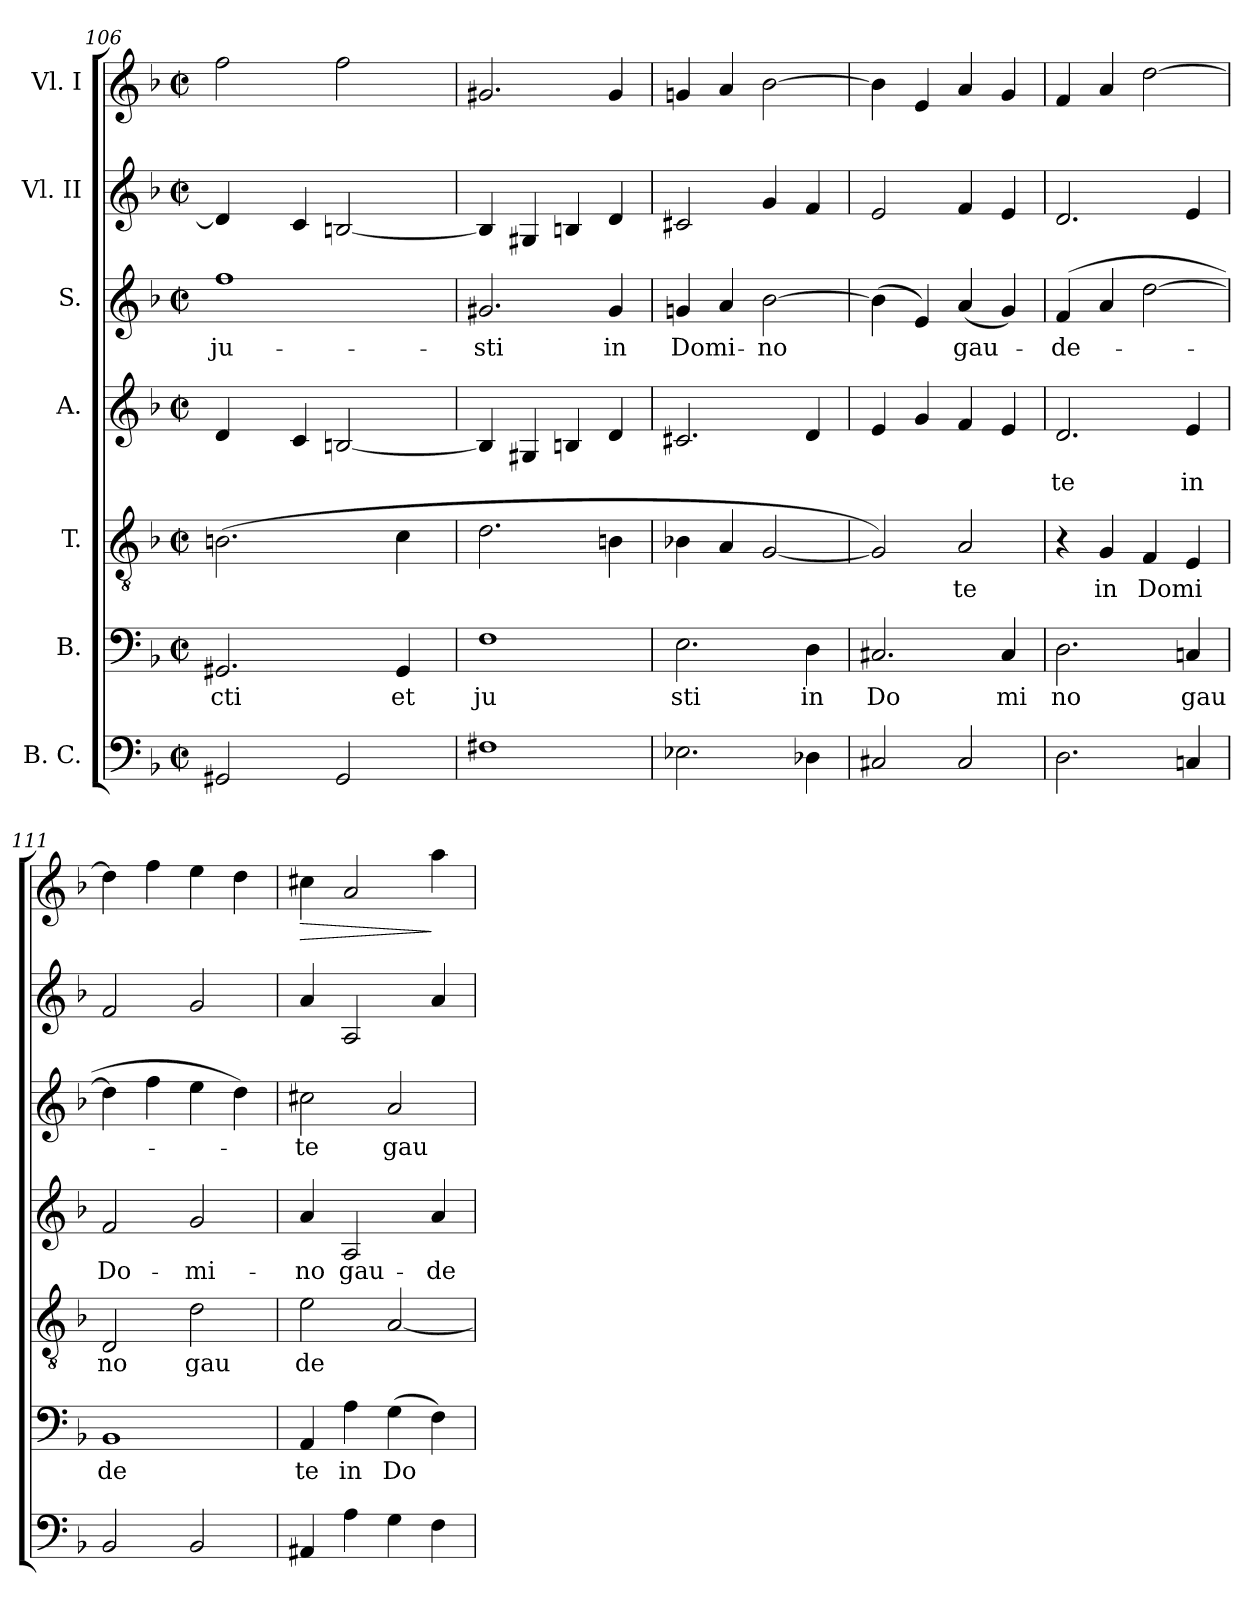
**kern	**kern	**text	**kern	**text	**kern	**text	**kern	**text	**kern	**kern	**dynam
*part7	*part6	*part6	*part5	*part5	*part4	*part4	*part3	*part3	*part2	*part1	*part1
*staff7	*staff6	*staff6	*staff5	*staff5	*staff4	*staff4	*staff3	*staff3	*staff2	*staff1	*staff1
*I"B. C.	*I"B.	*	*I"T.	*	*I"A.	*	*I"S.	*	*I"Vl. II	*I"Vl. I	*
!!LO:LB:g=z
*clefF4	*clefF4	*	*clefGv2	*	*clefG2	*	*clefG2	*	*clefG2	*clefG2	*
*k[b-]	*k[b-]	*	*k[b-]	*	*k[b-]	*	*k[b-]	*	*k[b-]	*k[b-]	*
*F:	*F:	*	*F:	*	*F:	*	*F:	*	*F:	*F:	*
*M2/2	*M2/2	*	*M2/2	*	*M2/2	*	*M2/2	*	*M2/2	*M2/2	*
*met(c|)	*met(c|)	*	*met(c|)	*	*met(c|)	*	*met(c|)	*	*met(c|)	*met(c|)	*
=106	=106	=106	=106	=106	=106	=106	=106	=106	=106	=106	=106
!	!	!LO:LY:b:cj	!	!	!	!	!	!LO:LY:b:cj	!	!	!
*	*	*	*^	*	*	*	*	*	*	*	*
*	*	*	*	*^	*	*	*	*	*	*	*	*
2GG#</	2.GG#X/	cti	(>2.Bn\	64ryy	8ryy	.	4d/	.	1ff	ju-	4d/]	2ff\	.
.	.	.	.	2ryy	.	.	.	.	.	.	.	.	.
.	.	.	.	.	16ryy	.	.	.	.	.	.	.	.
.	.	.	.	.	64ryy	.	.	.	.	.	.	.	.
.	.	.	.	.	2ryy	.	.	.	.	.	.	.	.
.	.	.	.	.	.	.	4c/	.	.	.	4c/	.	.
2GG#/	.	.	.	.	.	.	[<2Bn/	.	.	.	[<2Bn/	2ff\	.
.	.	.	.	4ryy	.	.	.	.	.	.	.	.	.
.	.	.	.	.	4ryy	.	.	.	.	.	.	.	.
!	!	!LO:LY:b:cj	!	!	!	!	!	!	!	!	!	!	!
.	4GG#/	et	4c\	.	.	.	.	.	.	.	.	.	.
.	.	.	.	8...ryy	.	.	.	.	.	.	.	.	.
.	.	.	.	.	32.ryy	.	.	.	.	.	.	.	.
=107	=107	=107	=107	=107	=107	=107	=107	=107	=107	=107	=107	=107	=107
!	!	!LO:LY:b:cj	!	!	!	!	!	!	!	!LO:LY:b:cj	!	!	!
*	*	*	*v	*v	*v	*	*	*	*	*	*	*	*
1F#<	1F	ju	2.d\	.	4B/]	.	2.g#X/	-sti	4B/]	2.g#X/	.
.	.	.	.	.	4G#X/	.	.	.	4G#X/	.	.
.	.	.	.	.	4Bn/	.	.	.	4Bn/	.	.
!	!	!	!	!	!	!	!	!LO:LY:b:cj	!	!	!
.	.	.	4Bn\	.	4d/	.	4g#/	in	4d/	4g#/	.
=108	=108	=108	=108	=108	=108	=108	=108	=108	=108	=108	=108
!	!	!LO:LY:b:cj	!	!	!	!	!	!LO:LY:b:cj	!	!	!
2.E-<\	2.E\	sti	4B-X\	.	2.c#X/	.	4gn/	Domi-	2c#X/	4gn/	.
.	.	.	4A/	.	.	.	4a/	.	.	4a/	.
!	!	!	!	!	!	!	!	!LO:LY:b:cj	!	!	!
.	.	.	[<2G/	.	.	.	[>2b-\	-no	4g/	[>2b-\	.
!	!	!LO:LY:b:cj	!	!	!	!	!	!	!	!	!
4D-<\	4D\	in	.	.	4d/	.	.	.	4f/	.	.
=109	=109	=109	=109	=109	=109	=109	=109	=109	=109	=109	=109
!	!	!LO:LY:b:cj	!	!	!	!	!	!	!	!	!
2C#X/	2.C#X/	Do	2G/])	.	4e/	.	(>4b-\]	.	2e/	4b-\]	.
.	.	.	.	.	4g/	.	4e/)	.	.	4e/	.
!	!	!	!	!LO:LY:b:cj	!	!	!	!LO:LY:b	!	!	!
2C#</	.	.	2A/	-te	4f/	.	(<4a/	gau-	4f/	4a/	.
!	!	!LO:LY:b:cj	!	!	!	!	!	!	!	!	!
.	4C#/	mi	.	.	4e/	.	4g/)	.	4e/	4g/	.
=110	=110	=110	=110	=110	=110	=110	=110	=110	=110	=110	=110
!	!	!LO:LY:b:cj	!	!	!	!LO:LY:b:cj	!	!LO:LY:b:cj	!	!	!
2.D\	2.D\	no	4r	.	2.d/	te	(>4f/	-de-	2.d/	4f/	.
!	!	!	!	!LO:LY:b:cj	!	!	!	!	!	!	!
.	.	.	4G/	in	.	.	4a/	.	.	4a/	.
!	!	!	!	!LO:LY:b:cj	!	!	!	!	!	!	!
.	.	.	4F/	Domi	.	.	[>2dd\	.	.	[>2dd\	.
!	!	!LO:LY:b:cj	!	!	!	!LO:LY:b:cj	!	!	!	!	!
4Cn/	4Cn/	gau	4E/	.	4e/	in	.	.	4e/	.	.
=111	=111	=111	=111	=111	=111	=111	=111	=111	=111	=111	=111
!	!	!LO:LY:b:cj	!	!LO:LY:b:cj	!	!LO:LY:b:cj	!	!	!	!	!
2BB-/	1BB-	de	2D/	no	2f/	Do-	4dd\]	.	2f/	4dd\]	.
.	.	.	.	.	.	.	4ff\	.	.	4ff\	.
!	!	!	!	!LO:LY:b:cj	!	!LO:LY:b:cj	!	!	!	!	!
2BB-</	.	.	2d\	gau	2g/	-mi-	4ee\	.	2g/	4ee\	.
.	.	.	.	.	.	.	4dd\)	.	.	4dd\	.
=112	=112	=112	=112	=112	=112	=112	=112	=112	=112	=112	=112
!	!	!LO:LY:b:cj	!	!LO:LY:b:cj	!	!LO:LY:b:cj	!	!LO:LY:b:cj	!	!	!LO:HP:b
4AA#/	4AA/	te	2e\	de	4a/	-no	2cc#X\	-te	4a/	4cc#X\	>
!	!	!LO:LY:b:cj	!	!	!	!LO:LY:b:cj	!	!	!	!	!
4A\	4A\	in	.	.	2A/	gau-	.	.	2A/	2a/	.
!	!	!LO:LY:b	!	!	!	!	!	!LO:LY:b:cj	!	!	!
4G\	(>4G\	Do	[<2A/	.	.	.	2a/	gau-	.	.	.
!	!	!	!	!	!	!LO:LY:b:cj	!	!	!	!	!
4F<\	4F\)	.	.	.	4a/	-de-	.	.	4a/	4aa\	]
=	=	=	=	=	=	=	=	=	=	=	=
*-	*-	*-	*-	*-	*-	*-	*-	*-	*-	*-	*-
